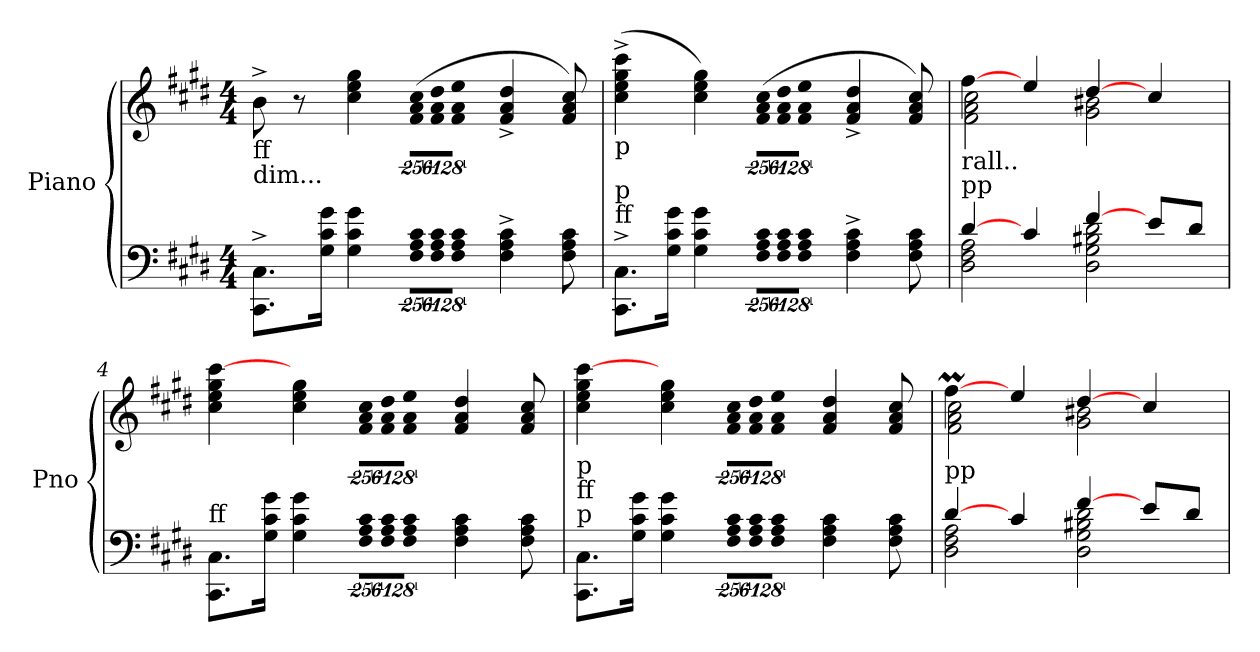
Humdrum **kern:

**kern	**kern
*part1	*part1
*staff2	*staff1
*I"Piano	*
*I'Pno	*
*clefF4	*clefG2
*k[f#c#g#d#]	*k[f#c#g#d#]
*E:	*E:
*M4/4	*M4/4
=1	=1
!	!LO:TX:b:t=ff
!	!LO:TX:b:t=dim...
8.CC#\^> 8.C#\^>L	8b^>\
.	8r
16G#\ 16c#\ 16g#\Jk	.
4G#\ 4c#\ 4g#\	4cc#\ 4ee\ 4gg#\
!LO:N:vis=16	!LO:N:vis=16
4096%171F#\ 4096%171A\ 4096%171c#\LL	(4096%171f#\ 4096%171a\ 4096%171cc#\LL
!LO:N:vis=16	!LO:N:vis=16
2048%85F#\ 2048%85A\ 2048%85c#\	2048%85f#\ 2048%85a\ 2048%85dd#\
!LO:N:vis=16	!LO:N:vis=16
4096%171F#\ 4096%171A\ 4096%171c#\JJ	4096%171f#\ 4096%171a\ 4096%171ee\JJ
4F#\^> 4A\^> 4c#\^>	4f#/^< 4a/^< 4dd#/^<
8F#\ 8A\ 8c#\	8f#/ 8a/ 8cc#/)
=2	=2
!	!LO:TX:b:t=p
!LO:TX:a:t=ff	!
!LO:TX:a:t=p	!
8.CC#\^> 8.C#\^>L	(4cc#\^> 4ee\^> 4gg#\^> 4ccc#\^>
16G#\ 16c#\ 16g#\Jk	.
4G#\ 4c#\ 4g#\	4cc#\ 4ee\ 4gg#\)
!LO:N:vis=16	!LO:N:vis=16
4096%171F#\ 4096%171A\ 4096%171c#\LL	(4096%171f#\ 4096%171a\ 4096%171cc#\LL
!LO:N:vis=16	!LO:N:vis=16
2048%85F#\ 2048%85A\ 2048%85c#\	2048%85f#\ 2048%85a\ 2048%85dd#\
!LO:N:vis=16	!LO:N:vis=16
4096%171F#\ 4096%171A\ 4096%171c#\JJ	4096%171f#\ 4096%171a\ 4096%171ee\JJ
4F#\^> 4A\^> 4c#\^>	4f#/^< 4a/^< 4dd#/^<
8F#\ 8A\ 8c#\	8f#/ 8a/ 8cc#/)
=3	=3
*^	*^
!LO:TX:a:t=pp	!	!	!
!LO:TX:a:t=rall..	!	!	!
[>4d#/	2D#\ 2F#\ 2A\	[<4ff#\	2f#\ 2a\ 2cc#\
4c#/	.	4ee/	.
[>4f#/	2D#\ 2G#\ 2B#X\ 2d#\	[>4dd#/	2g#\ 2b#X\
8e/L	.	4cc#/	.
8d#/J	.	.	.
*v	*v	*	*
*	*v	*v
!!LO:LB:g=z
=4	=4
!LO:TX:a:t=ff	!
8.CC#\ 8.C#\L	4cc#\ 4ee\ 4gg#\ [4ccc#\
16G#\ 16c#\ 16g#\Jk	.
4G#\ 4c#\ 4g#\	4cc#\ 4ee\ 4gg#\
!LO:N:vis=16	!LO:N:vis=16
4096%171F#\ 4096%171A\ 4096%171c#\LL	4096%171f#\ 4096%171a\ 4096%171cc#\LL
!LO:N:vis=16	!LO:N:vis=16
2048%85F#\ 2048%85A\ 2048%85c#\	2048%85f#\ 2048%85a\ 2048%85dd#\
!LO:N:vis=16	!LO:N:vis=16
4096%171F#\ 4096%171A\ 4096%171c#\JJ	4096%171f#\ 4096%171a\ 4096%171ee\JJ
4F#\ 4A\ 4c#\	4f#/ 4a/ 4dd#/
8F#\ 8A\ 8c#\	8f#/ 8a/ 8cc#/
=5	=5
!LO:TX:a:t=p	!
!LO:TX:a:t=ff	!
!LO:TX:a:t=p	!
8.CC#\ 8.C#\L	4cc#\ 4ee\ 4gg#\ [4ccc#\
16G#\ 16c#\ 16g#\Jk	.
4G#\ 4c#\ 4g#\	4cc#\ 4ee\ 4gg#\
!LO:N:vis=16	!LO:N:vis=16
4096%171F#\ 4096%171A\ 4096%171c#\LL	4096%171f#\ 4096%171a\ 4096%171cc#\LL
!LO:N:vis=16	!LO:N:vis=16
2048%85F#\ 2048%85A\ 2048%85c#\	2048%85f#\ 2048%85a\ 2048%85dd#\
!LO:N:vis=16	!LO:N:vis=16
4096%171F#\ 4096%171A\ 4096%171c#\JJ	4096%171f#\ 4096%171a\ 4096%171ee\JJ
4F#\ 4A\ 4c#\	4f#/ 4a/ 4dd#/
8F#\ 8A\ 8c#\	8f#/ 8a/ 8cc#/
=6	=6
*^	*^
!LO:TX:a:t=pp	!	!	!
[>4d#/	2D#\ 2F#\ 2A\	[<4ff#M\	2f#\ 2a\ 2cc#\
4c#/	.	4ee/	.
[>4f#/	2D#\ 2G#\ 2B#X\ 2d#\	[>4dd#/	2g#\ 2b#X\
8e/L	.	4cc#/	.
8d#/J	.	.	.
*v	*v	*	*
*	*v	*v
=	=
*-	*-
